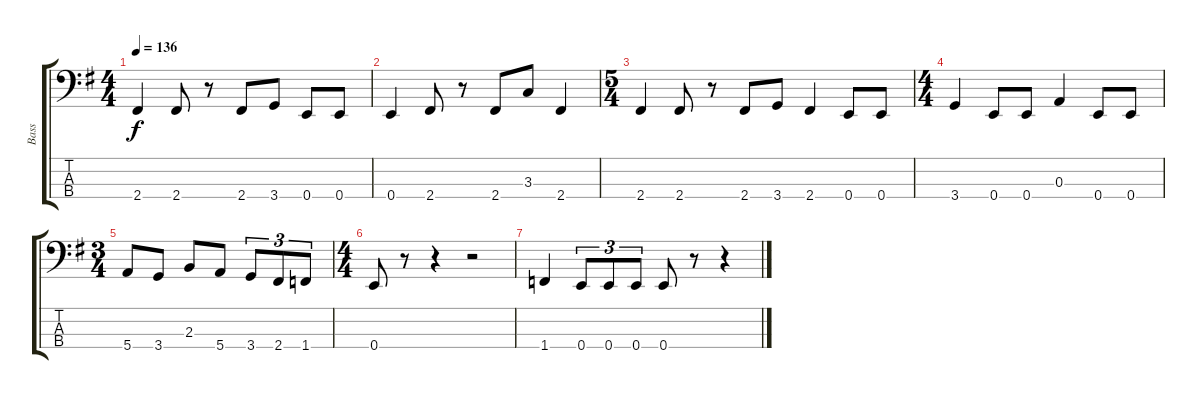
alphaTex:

\track ("Bass" "Bass") {instrument electricbassfinger}
\staff {score tabs}
\tuning (G2 D2 A1 E1) {hide}
\ts (4 4)
\tempo 136
\clef f4
\ks eminor
2.4.4{dy f} 2.4.8 r.8 2.4.8 3.4.8 0.4.8 0.4.8 |
0.4.4 2.4.8 r.8 2.4.8 3.3.8 2.4.4 |
\ts (5 4)
2.4.4 2.4.8 r.8 2.4.8 3.4.8 2.4.4 0.4.8 0.4.8 |
\ts (4 4)
3.4.4 0.4.8 0.4.8 0.3.4 0.4.8 0.4.8 |
\ts (3 4)
5.4.8 3.4.8 2.3.8 5.4.8 3.4.8{tu (3 2)} 2.4.8{tu (3 2)} 1.4.8{tu (3 2)} |
\ts (4 4)
0.4.8 r.8 r.4 r.2 |
1.4.4 0.4.8{tu (3 2)} 0.4.8{tu (3 2)} 0.4.8{tu (3 2)} 0.4.8 r.8 r.4
